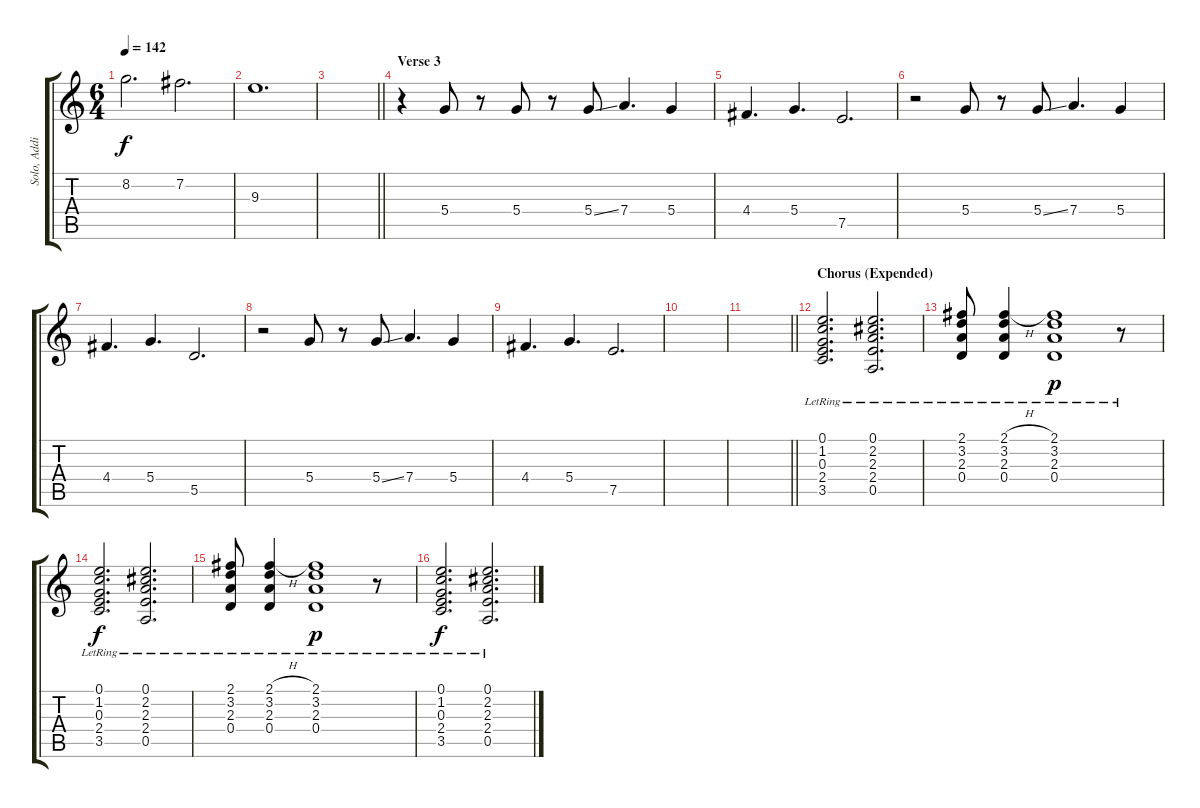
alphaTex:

\track ("Solo, Additions (tabs)Acoustic " "Solo, Addi") {instrument acousticguitarsteel}
\staff {score tabs}
\tuning (E4 B3 G3 D3 A2 E2) {hide}
\ts (6 4)
\tempo 142
\clef g2
\ks c
8.2{t}.2{d dy f} 7.2.2{d} |
9.3.1{d} |
\barLineRight lightlight
|
\section ("" "Verse 3")
r.4{volume 15 instrument electricguitarjazz} 5.4.8 r.8 5.4.8 r.8 5.4{ss}.8 7.4.4{d} 5.4.4 |
4.4.4{d} 5.4.4{d} 7.5.2{d} |
r.2 5.4.8 r.8 5.4{ss}.8 7.4.4{d} 5.4.4 |
4.4.4{d} 5.4.4{d} 5.5.2{d} |
r.2 5.4.8 r.8 5.4{ss}.8 7.4.4{d} 5.4.4 |
4.4.4{d} 5.4.4{d} 7.5.2{d} |
|
\barLineRight lightlight
|
\section ("" "Chorus (Expended)")
(0.1 1.2 0.3{lr} 2.4 3.5).2{d instrument distortionguitar} (0.1 2.2 2.3{lr} 2.4 0.5).2{d} |
(2.1 3.2 2.3{lr} 0.4).8 (2.1{h} 3.2 2.3{lr} 0.4).4 (2.1 3.2 2.3{lr} 0.4).1{dy p} r.8 |
(0.1 1.2 0.3{lr} 2.4 3.5).2{d dy f} (0.1 2.2 2.3{lr} 2.4 0.5).2{d} |
(2.1 3.2 2.3{lr} 0.4).8 (2.1{h} 3.2 2.3{lr} 0.4).4 (2.1 3.2 2.3{lr} 0.4).1{dy p} r.8 |
(0.1 1.2 0.3{lr} 2.4 3.5).2{d dy f} (0.1 2.2 2.3{lr} 2.4 0.5).2{d}
